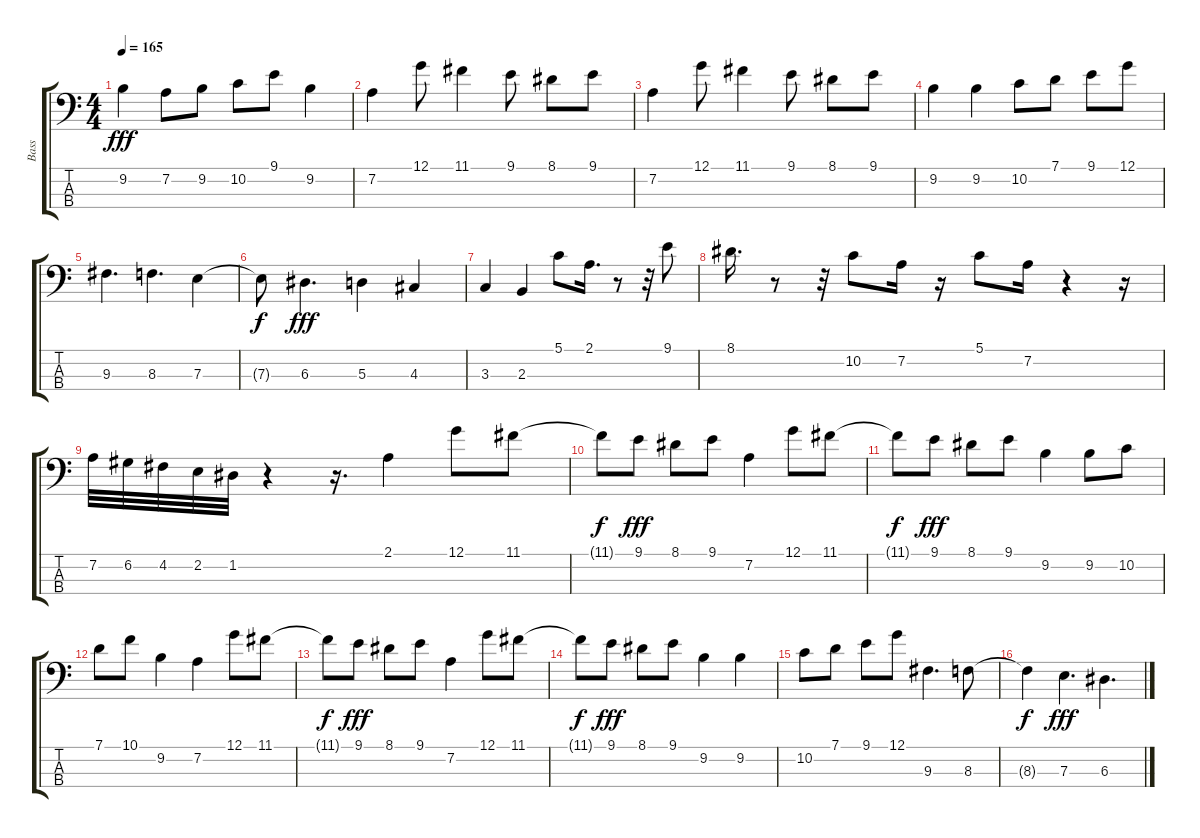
\track ("Bass" "Bass") {instrument electricbassfinger}
\staff {score tabs}
\tuning (G2 D2 A1 E1) {hide}
\ts (4 4)
\tempo 165
\clef f4
\ks c
9.2.4{dy fff} 7.2.8 9.2.8 10.2.8 9.1.8 9.2.4 |
7.2.4 12.1.8 11.1.4 9.1.8 8.1.8 9.1.8 |
7.2.4 12.1.8 11.1.4 9.1.8 8.1.8 9.1.8 |
9.2.4 9.2.4 10.2.8 7.1.8 9.1.8 12.1.8 |
9.3.4{d} 8.3.4{d} 7.3.4 |
7.3{t}.8{dy f} 6.3.4{d dy fff} 5.3.4 4.3.4 |
3.3.4 2.3.4 5.1.8 2.1.16{d} r.8 r.32 9.1.8 |
8.1.16{d} r.8 r.32 10.2.8 7.2.16 r.16 5.1.8 7.2.16 r.4 r.16 |
7.2.32 6.2.32 4.2.32 2.2.32 1.2.32 r.4 r.16{d} 2.1.4 12.1.8 11.1.8 |
11.1{t}.8{dy f} 9.1.8{dy fff} 8.1.8 9.1.8 7.2.4 12.1.8 11.1.8 |
11.1{t}.8{dy f} 9.1.8{dy fff} 8.1.8 9.1.8 9.2.4 9.2.8 10.2.8 |
7.1.8 10.1.8 9.2.4 7.2.4 12.1.8 11.1.8 |
11.1{t}.8{dy f} 9.1.8{dy fff} 8.1.8 9.1.8 7.2.4 12.1.8 11.1.8 |
11.1{t}.8{dy f} 9.1.8{dy fff} 8.1.8 9.1.8 9.2.4 9.2.4 |
10.2.8 7.1.8 9.1.8 12.1.8 9.3.4{d} 8.3.8 |
8.3{t}.4{dy f} 7.3.4{d dy fff} 6.3.4{d}
